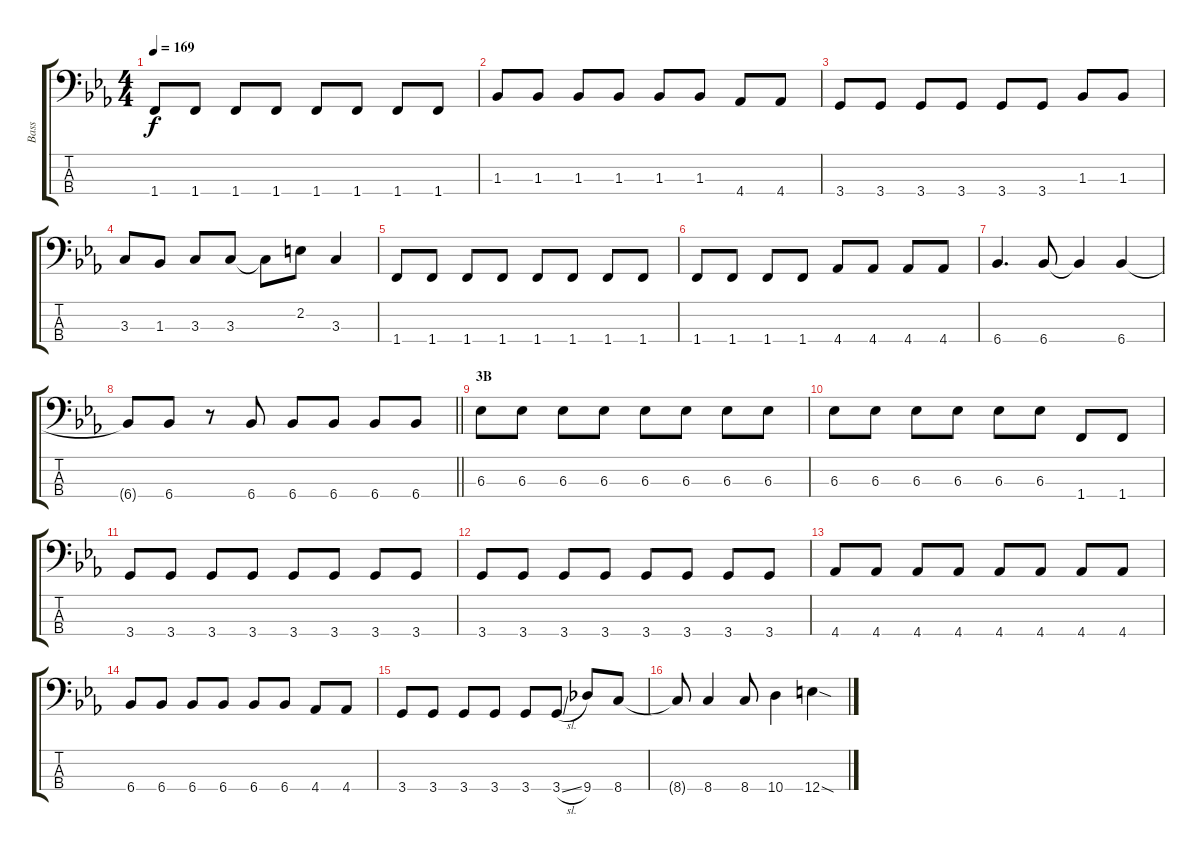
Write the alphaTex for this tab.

\track ("Bass" "Bass") {instrument electricbassfinger}
\staff {score tabs}
\tuning (G2 D2 A1 E1) {hide}
\ts (4 4)
\tempo 169
\clef f4
\ks eb
1.4.8{dy f} 1.4.8 1.4.8 1.4.8 1.4.8 1.4.8 1.4.8 1.4.8 |
1.3.8 1.3.8 1.3.8 1.3.8 1.3.8 1.3.8 4.4.8 4.4.8 |
3.4.8 3.4.8 3.4.8 3.4.8 3.4.8 3.4.8 1.3.8 1.3.8 |
3.3.8 1.3.8 3.3.8 3.3.8 3.3{t}.8 2.2.8 3.3.4 |
1.4.8 1.4.8 1.4.8 1.4.8 1.4.8 1.4.8 1.4.8 1.4.8 |
1.4.8 1.4.8 1.4.8 1.4.8 4.4.8 4.4.8 4.4.8 4.4.8 |
6.4.4{d} 6.4.8 6.4{t}.4 6.4.4 |
\barLineRight lightlight
6.4{t}.8 6.4.8 r.8 6.4.8 6.4.8 6.4.8 6.4.8 6.4.8 |
\section ("" "3B")
6.3.8 6.3.8 6.3.8 6.3.8 6.3.8 6.3.8 6.3.8 6.3.8 |
6.3.8 6.3.8 6.3.8 6.3.8 6.3.8 6.3.8 1.4.8 1.4.8 |
3.4.8 3.4.8 3.4.8 3.4.8 3.4.8 3.4.8 3.4.8 3.4.8 |
3.4.8 3.4.8 3.4.8 3.4.8 3.4.8 3.4.8 3.4.8 3.4.8 |
4.4.8 4.4.8 4.4.8 4.4.8 4.4.8 4.4.8 4.4.8 4.4.8 |
6.4.8 6.4.8 6.4.8 6.4.8 6.4.8 6.4.8 4.4.8 4.4.8 |
3.4.8 3.4.8 3.4.8 3.4.8 3.4.8 3.4{sl}.8 9.4.8 8.4.8 |
8.4{t}.8 8.4.4 8.4.8 10.4.4 12.4{sod}.4
